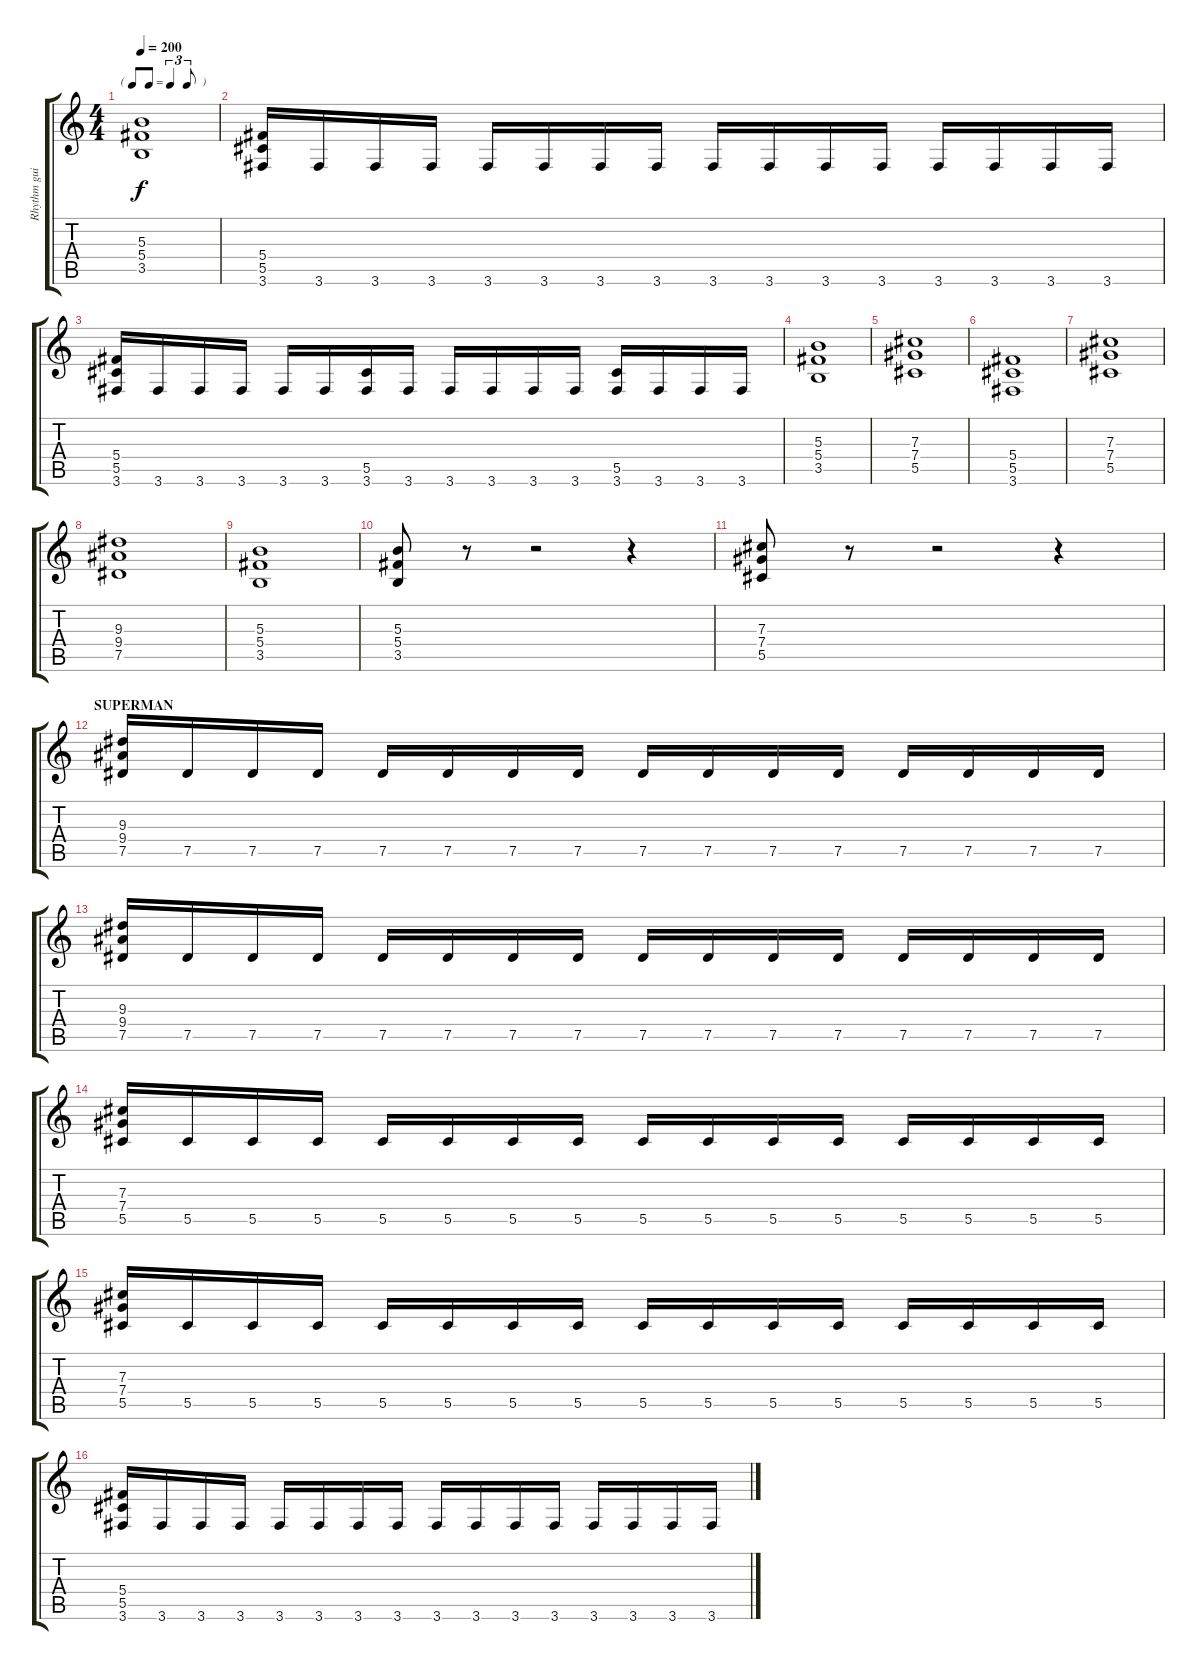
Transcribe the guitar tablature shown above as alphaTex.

\track ("Rhythm guitar 2 (retard 2)" "Rhythm gui") {instrument overdrivenguitar}
\staff {score tabs}
\tuning (Eb4 Bb3 Gb3 Db3 Ab2 Eb2) {hide}
\ts (4 4)
\tf triplet8th
\tempo 200
\clef g2
\ks c
(5.3 5.4 3.5).1{dy f} |
(5.4 5.5 3.6).16 3.6.16 3.6.16 3.6.16 3.6.16 3.6.16 3.6.16 3.6.16 3.6.16 3.6.16 3.6.16 3.6.16 3.6.16 3.6.16 3.6.16 3.6.16 |
(5.4 5.5 3.6).16 3.6.16 3.6.16 3.6.16 3.6.16 3.6.16 (5.5 3.6).16 3.6.16 3.6.16 3.6.16 3.6.16 3.6.16 (5.5 3.6).16 3.6.16 3.6.16 3.6.16 |
(5.3 5.4 3.5).1 |
(7.3 7.4 5.5).1 |
(5.4 5.5 3.6).1 |
(7.3 7.4 5.5).1 |
(9.3 9.4 7.5).1 |
(5.3 5.4 3.5).1 |
(5.3 5.4 3.5).8 r.8 r.2 r.4 |
(7.3 7.4 5.5).8 r.8 r.2 r.4 |
\section ("" "SUPERMAN")
(9.3 9.4 7.5).16 7.5.16 7.5.16 7.5.16 7.5.16 7.5.16 7.5.16 7.5.16 7.5.16 7.5.16 7.5.16 7.5.16 7.5.16 7.5.16 7.5.16 7.5.16 |
(9.3 9.4 7.5).16 7.5.16 7.5.16 7.5.16 7.5.16 7.5.16 7.5.16 7.5.16 7.5.16 7.5.16 7.5.16 7.5.16 7.5.16 7.5.16 7.5.16 7.5.16 |
(7.3 7.4 5.5).16 5.5.16 5.5.16 5.5.16 5.5.16 5.5.16 5.5.16 5.5.16 5.5.16 5.5.16 5.5.16 5.5.16 5.5.16 5.5.16 5.5.16 5.5.16 |
(7.3 7.4 5.5).16 5.5.16 5.5.16 5.5.16 5.5.16 5.5.16 5.5.16 5.5.16 5.5.16 5.5.16 5.5.16 5.5.16 5.5.16 5.5.16 5.5.16 5.5.16 |
(5.4 5.5 3.6).16 3.6.16 3.6.16 3.6.16 3.6.16 3.6.16 3.6.16 3.6.16 3.6.16 3.6.16 3.6.16 3.6.16 3.6.16 3.6.16 3.6.16 3.6.16
